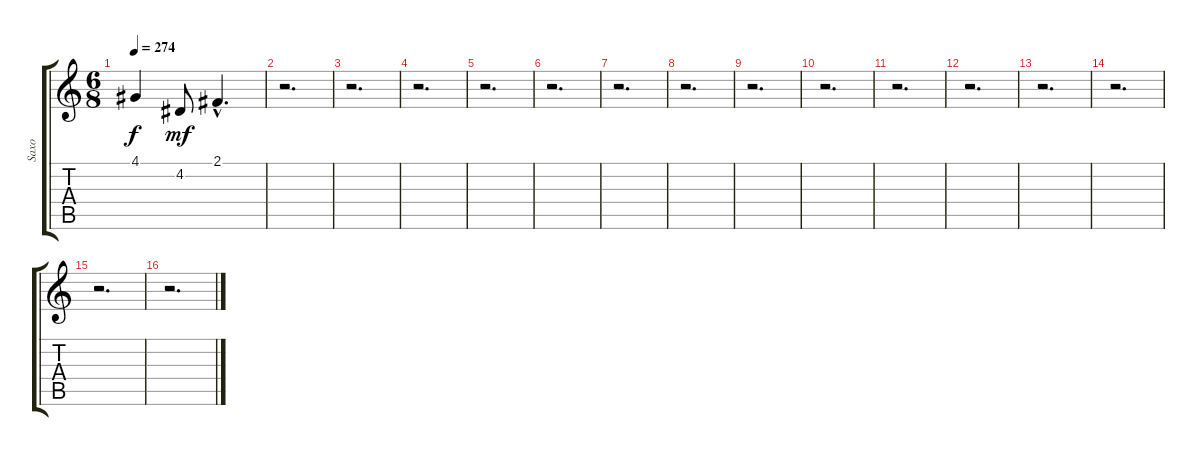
\track ("Saxo         Adorno)" "Saxo      ") {instrument baritonesax}
\staff {score tabs}
\tuning (E4 B3 G3 D3 A2 E2) {hide}
\ts (6 8)
\tempo 274
\clef g2
\ks c
4.1{t}.4{dy f} 4.2.8{dy mf} 2.1{hac}.4{d} |
r.2{d} |
r.2{d} |
r.2{d} |
r.2{d} |
r.2{d} |
r.2{d} |
r.2{d} |
r.2{d} |
r.2{d} |
r.2{d} |
r.2{d} |
r.2{d} |
r.2{d} |
r.2{d} |
r.2{d}
